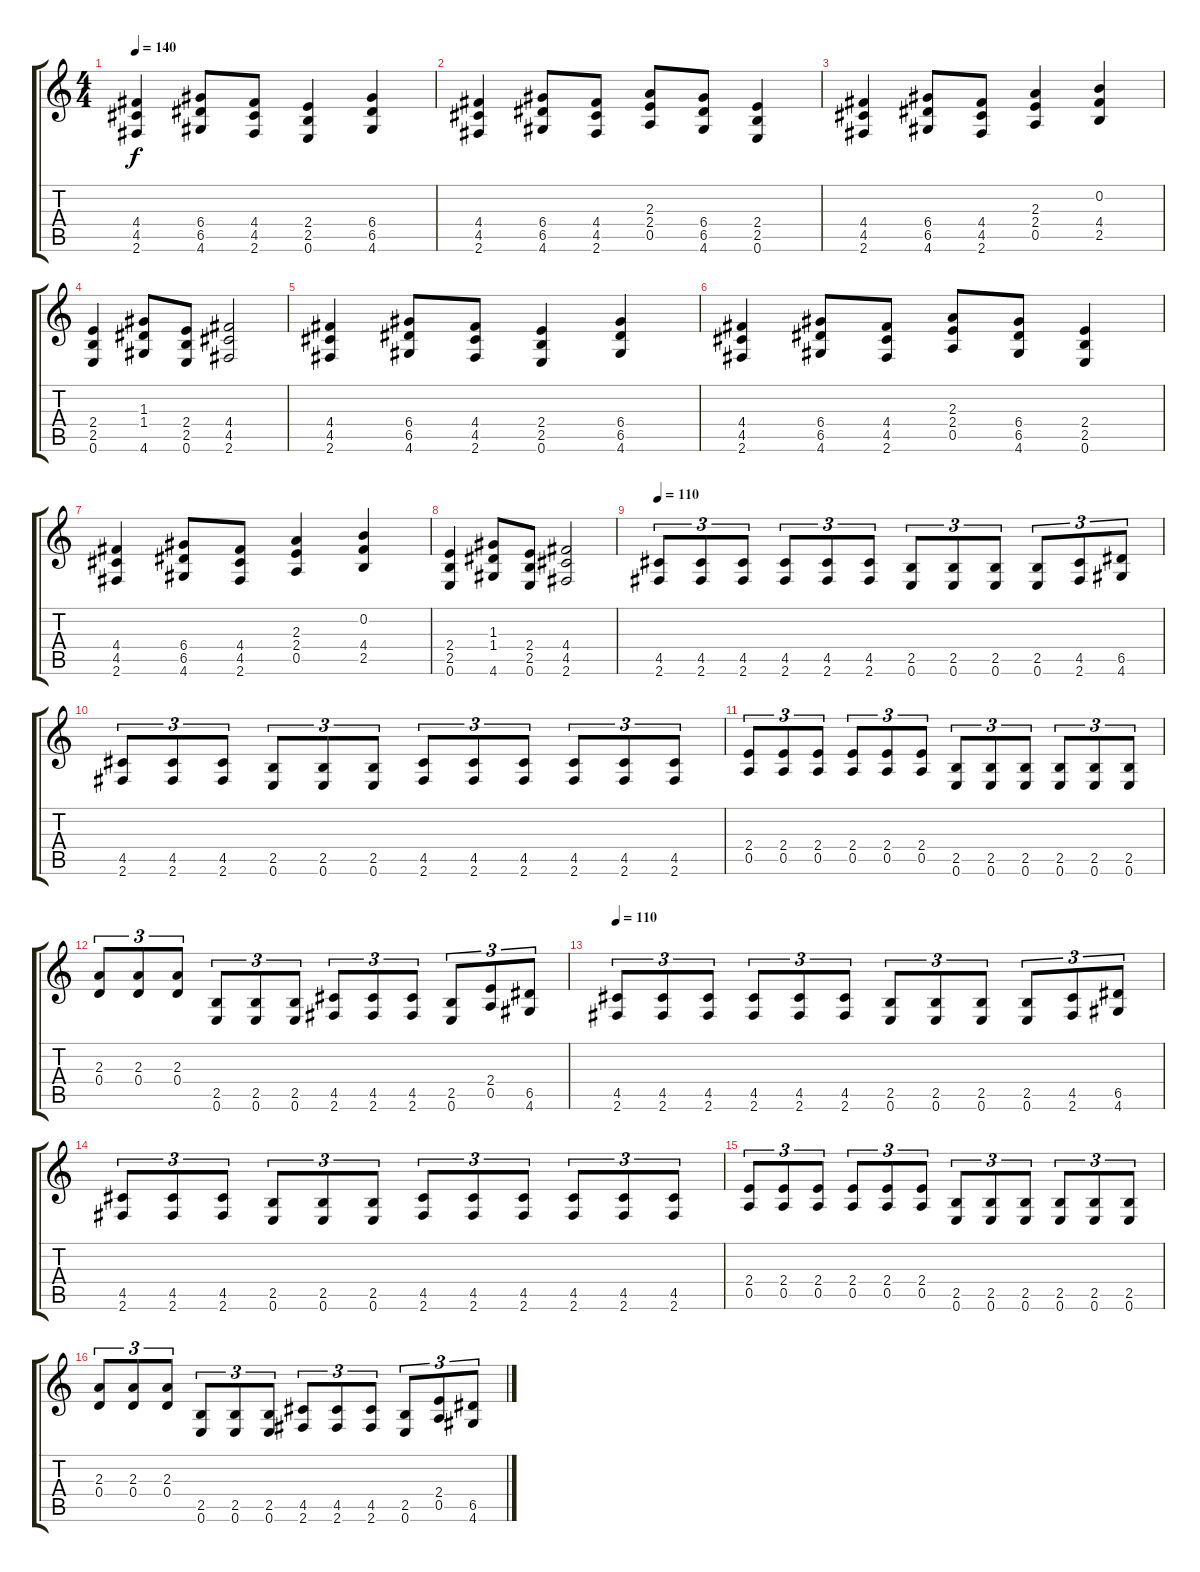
\track "" {instrument distortionguitar}
\staff {score tabs}
\tuning (E4 B3 G3 D3 A2 E2) {hide}
\ts (4 4)
\tempo 140
\clef g2
\ks c
(4.4 4.5 2.6).4{dy f} (6.4 6.5 4.6).8 (4.4 4.5 2.6).8 (2.4 2.5 0.6).4 (6.4 6.5 4.6).4 |
(4.4 4.5 2.6).4 (6.4 6.5 4.6).8 (4.4 4.5 2.6).8 (2.3 2.4 0.5).8 (6.4 6.5 4.6).8 (2.4 2.5 0.6).4 |
(4.4 4.5 2.6).4 (6.4 6.5 4.6).8 (4.4 4.5 2.6).8 (2.3 2.4 0.5).4 (0.2 4.4 2.5).4 |
(2.4 2.5 0.6).4 (1.3 1.4 4.6).8 (2.4 2.5 0.6).8 (4.4 4.5 2.6).2 |
(4.4 4.5 2.6).4 (6.4 6.5 4.6).8 (4.4 4.5 2.6).8 (2.4 2.5 0.6).4 (6.4 6.5 4.6).4 |
(4.4 4.5 2.6).4 (6.4 6.5 4.6).8 (4.4 4.5 2.6).8 (2.3 2.4 0.5).8 (6.4 6.5 4.6).8 (2.4 2.5 0.6).4 |
(4.4 4.5 2.6).4 (6.4 6.5 4.6).8 (4.4 4.5 2.6).8 (2.3 2.4 0.5).4 (0.2 4.4 2.5).4 |
(2.4 2.5 0.6).4 (1.3 1.4 4.6).8 (2.4 2.5 0.6).8 (4.4 4.5 2.6).2 |
\tempo 110
(4.5 2.6).8{tu (3 2)} (4.5 2.6).8{tu (3 2)} (4.5 2.6).8{tu (3 2)} (4.5 2.6).8{tu (3 2)} (4.5 2.6).8{tu (3 2)} (4.5 2.6).8{tu (3 2)} (2.5 0.6).8{tu (3 2)} (2.5 0.6).8{tu (3 2)} (2.5 0.6).8{tu (3 2)} (2.5 0.6).8{tu (3 2)} (4.5 2.6).8{tu (3 2)} (6.5 4.6).8{tu (3 2)} |
(4.5 2.6).8{tu (3 2)} (4.5 2.6).8{tu (3 2)} (4.5 2.6).8{tu (3 2)} (2.5 0.6).8{tu (3 2)} (2.5 0.6).8{tu (3 2)} (2.5 0.6).8{tu (3 2)} (4.5 2.6).8{tu (3 2)} (4.5 2.6).8{tu (3 2)} (4.5 2.6).8{tu (3 2)} (4.5 2.6).8{tu (3 2)} (4.5 2.6).8{tu (3 2)} (4.5 2.6).8{tu (3 2)} |
(2.4 0.5).8{tu (3 2)} (2.4 0.5).8{tu (3 2)} (2.4 0.5).8{tu (3 2)} (2.4 0.5).8{tu (3 2)} (2.4 0.5).8{tu (3 2)} (2.4 0.5).8{tu (3 2)} (2.5 0.6).8{tu (3 2)} (2.5 0.6).8{tu (3 2)} (2.5 0.6).8{tu (3 2)} (2.5 0.6).8{tu (3 2)} (2.5 0.6).8{tu (3 2)} (2.5 0.6).8{tu (3 2)} |
(2.3 0.4).8{tu (3 2)} (2.3 0.4).8{tu (3 2)} (2.3 0.4).8{tu (3 2)} (2.5 0.6).8{tu (3 2)} (2.5 0.6).8{tu (3 2)} (2.5 0.6).8{tu (3 2)} (4.5 2.6).8{tu (3 2)} (4.5 2.6).8{tu (3 2)} (4.5 2.6).8{tu (3 2)} (2.5 0.6).8{tu (3 2)} (2.4 0.5).8{tu (3 2)} (6.5 4.6).8{tu (3 2)} |
\tempo 110
(4.5 2.6).8{tu (3 2)} (4.5 2.6).8{tu (3 2)} (4.5 2.6).8{tu (3 2)} (4.5 2.6).8{tu (3 2)} (4.5 2.6).8{tu (3 2)} (4.5 2.6).8{tu (3 2)} (2.5 0.6).8{tu (3 2)} (2.5 0.6).8{tu (3 2)} (2.5 0.6).8{tu (3 2)} (2.5 0.6).8{tu (3 2)} (4.5 2.6).8{tu (3 2)} (6.5 4.6).8{tu (3 2)} |
(4.5 2.6).8{tu (3 2)} (4.5 2.6).8{tu (3 2)} (4.5 2.6).8{tu (3 2)} (2.5 0.6).8{tu (3 2)} (2.5 0.6).8{tu (3 2)} (2.5 0.6).8{tu (3 2)} (4.5 2.6).8{tu (3 2)} (4.5 2.6).8{tu (3 2)} (4.5 2.6).8{tu (3 2)} (4.5 2.6).8{tu (3 2)} (4.5 2.6).8{tu (3 2)} (4.5 2.6).8{tu (3 2)} |
(2.4 0.5).8{tu (3 2)} (2.4 0.5).8{tu (3 2)} (2.4 0.5).8{tu (3 2)} (2.4 0.5).8{tu (3 2)} (2.4 0.5).8{tu (3 2)} (2.4 0.5).8{tu (3 2)} (2.5 0.6).8{tu (3 2)} (2.5 0.6).8{tu (3 2)} (2.5 0.6).8{tu (3 2)} (2.5 0.6).8{tu (3 2)} (2.5 0.6).8{tu (3 2)} (2.5 0.6).8{tu (3 2)} |
(2.3 0.4).8{tu (3 2)} (2.3 0.4).8{tu (3 2)} (2.3 0.4).8{tu (3 2)} (2.5 0.6).8{tu (3 2)} (2.5 0.6).8{tu (3 2)} (2.5 0.6).8{tu (3 2)} (4.5 2.6).8{tu (3 2)} (4.5 2.6).8{tu (3 2)} (4.5 2.6).8{tu (3 2)} (2.5 0.6).8{tu (3 2)} (2.4 0.5).8{tu (3 2)} (6.5 4.6).8{tu (3 2)}
